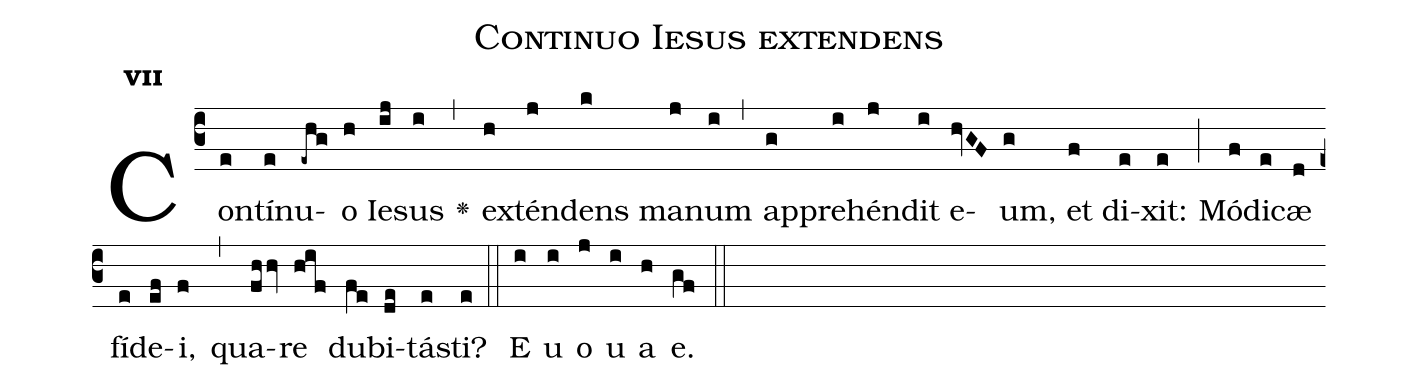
name:Continuo Iesus extendens;
office-part:Antiphona;
mode:7;
%%
initial-style: 1;
name: Continuo Iesus extendens;
book: Antiphonae & Responsoria/Tomus IV, p. 71;
occasion: Dominica XIX per Annum;
office-part: Vesperae Ant Ma;
annotation: 7a;
centering-scheme: english;
font: OFLSortsMillGoudy;
height: 11;
width: 4.5;
%%
(c3)Con(e)tí(e)nu(-ehg)o(h) Ie(ij)sus(i) <v>\greheightstar</v>(,) ex(h)tén(j)dens(k) ma(j)num(i) (,) ap(g)pre(i)hén(j)dit(i) e(hvGF)um,(g) et(f) di(e)xit:(e) (;) Mó(f)di(e)cæ(d) fí(e)de(ef)i,(f) (,) qua(fhhv)re(hif) du(fe)bi(de)tá(e)sti?(e) (::) E(i) u(i) o(j) u(i) a(h) e.(gf) (::)
